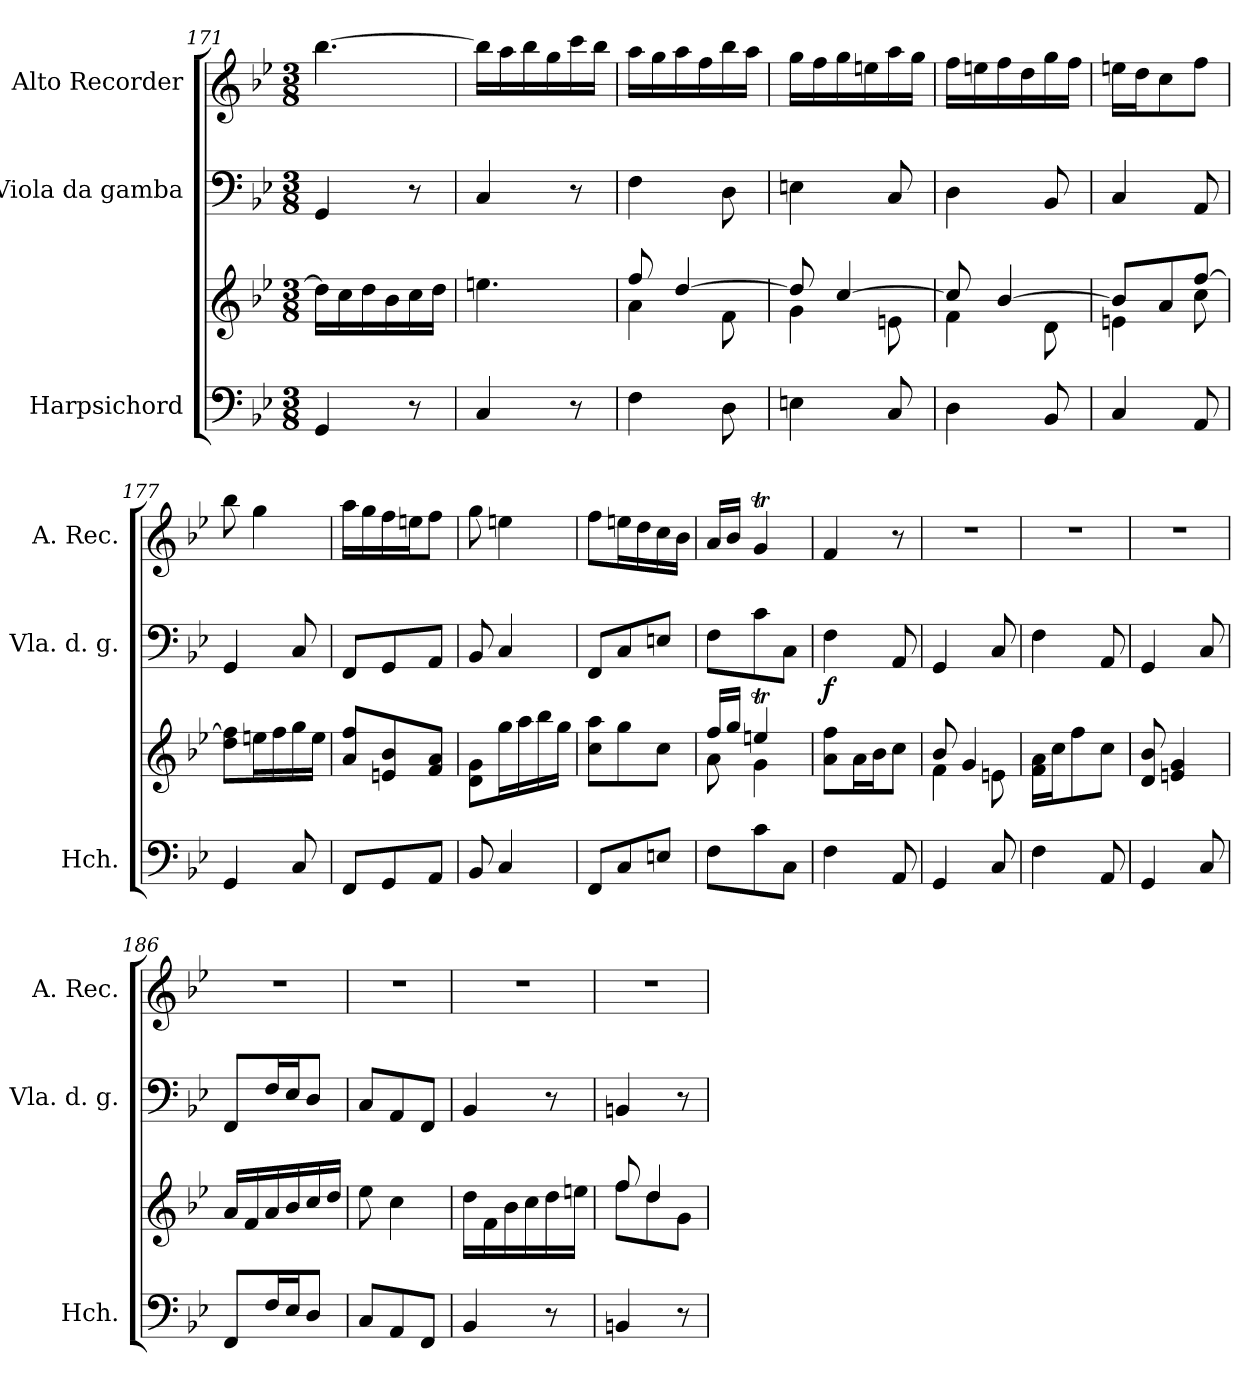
**kern	**kern	**kern	**dynam	**kern
*part3	*part3	*part2	*part2	*part1
*staff4	*staff3	*staff2	*staff2	*staff1
*I"Harpsichord	*	*I"Viola da gamba	*	*I"Alto Recorder
*I'Hch.	*	*I'Vla. d. g.	*	*I'A. Rec.
*clefF4	*clefG2	*clefF4	*	*clefG2
*k[b-e-]	*k[b-e-]	*k[b-e-]	*	*k[b-e-]
*B-:	*B-:	*B-:	*	*B-:
*M3/8	*M3/8	*M3/8	*	*M3/8
=171	=171	=171	=171	=171
4GG/	16dd\LL]	4GG/	.	[4.bb-\
.	16cc\	.	.	.
.	16dd\	.	.	.
.	16b-\	.	.	.
8r	16cc\	8r	.	.
.	16dd\JJ	.	.	.
=172	=172	=172	=172	=172
4C/	4.een\	4C/	.	16bb-\LL]
.	.	.	.	16aa\
.	.	.	.	16bb-\
.	.	.	.	16gg\
8r	.	8r	.	16ccc\
.	.	.	.	16bb-\JJ
=173	=173	=173	=173	=173
*	*^	*	*	*
4F\	8ff/	4a\	4F\	.	16aa\LL
.	.	.	.	.	16gg\
.	[4dd/	.	.	.	16aa\
.	.	.	.	.	16ff\
8D\	.	8f\	8D\	.	16bb-\
.	.	.	.	.	16aa\JJ
=174	=174	=174	=174	=174	=174
4En\	8dd/]	4g\	4En\	.	16gg\LL
.	.	.	.	.	16ff\
.	[4cc/	.	.	.	16gg\
.	.	.	.	.	16een\
8C/	.	8en\	8C/	.	16aa\
.	.	.	.	.	16gg\JJ
=175	=175	=175	=175	=175	=175
4D\	8cc/]	4f\	4D\	.	16ff\LL
.	.	.	.	.	16een\
.	[4b-/	.	.	.	16ff\
.	.	.	.	.	16dd\
8BB-/	.	8d\	8BB-/	.	16gg\
.	.	.	.	.	16ff\JJ
=176	=176	=176	=176	=176	=176
4C/	8b-/L]	4en\	4C/	.	16een\LL
.	.	.	.	.	16dd\J
.	8a/	.	.	.	8cc\
8AA/	[8ff/J	8cc\	8AA/	.	8ff\J
*	*v	*v	*	*	*
=177	=177	=177	=177	=177
4GG/	8dd\ 8ff\]L	4GG/	.	8bb-\
.	16een\L	.	.	4gg\
.	16ff\	.	.	.
8C/	16gg\	8C/	.	.
.	16ee\JJ	.	.	.
!!LO:LB:g=z
=178	=178	=178	=178	=178
8FF/L	8a/ 8ff/L	8FF/L	.	16aa\LL
.	.	.	.	16gg\
8GG/	8en/ 8b-/	8GG/	.	16ff\
.	.	.	.	16een\J
8AA/J	8f/ 8a/J	8AA/J	.	8ff\J
=179	=179	=179	=179	=179
8BB-/	8d\ 8g\L	8BB-/	.	8gg\
4C/	16gg\L	4C/	.	4een\
.	16aa\	.	.	.
.	16bb-\	.	.	.
.	16gg\JJ	.	.	.
=180	=180	=180	=180	=180
8FF/L	8cc\ 8aa\L	8FF/L	.	8ff\L
8C/	8gg\	8C/	.	16een\L
.	.	.	.	16dd\
8En/J	8cc\J	8En/J	.	16cc\
.	.	.	.	16b-\JJ
=181	=181	=181	=181	=181
*	*^	*	*	*
8F\L	16ff/LL	8a\	8F\L	.	16a/LL
.	16gg/JJ	.	.	.	16b-/JJ
8c\	4eent/	4g\	8c\	.	4gT/
8C\J	.	.	8C\J	.	.
*	*v	*v	*	*	*
=182	=182	=182	=182	=182
!	!	!	!LO:DY:b	!
4F\	8a\ 8ff\L	4F\	f	4f/
.	16a\L	.	.	.
.	16b-\J	.	.	.
8AA/	8cc\J	8AA/	.	8r
=183	=183	=183	=183	=183
*	*^	*	*	*
4GG/	8b-/	4f\	4GG/	.	4.r
.	4g/	.	.	.	.
8C/	.	8en\	8C/	.	.
*	*v	*v	*	*	*
=184	=184	=184	=184	=184
4F\	16f\ 16a\LL	4F\	.	4.r
.	16cc\J	.	.	.
.	8ff\	.	.	.
8AA/	8cc\J	8AA/	.	.
=185	=185	=185	=185	=185
4GG/	8d/ 8b-/	4GG/	.	4.r
.	4en/ 4g/	.	.	.
8C/	.	8C/	.	.
=186	=186	=186	=186	=186
8FF/L	16a/LL	8FF/L	.	4.r
.	16f/	.	.	.
16F/L	16a/	16F/L	.	.
16E-/J	16b-/	16E-/J	.	.
8D/J	16cc/	8D/J	.	.
.	16dd/JJ	.	.	.
=187	=187	=187	=187	=187
8C/L	8ee-\	8C/L	.	4.r
8AA/	4cc\	8AA/	.	.
8FF/J	.	8FF/J	.	.
=188	=188	=188	=188	=188
4BB-/	16dd\LL	4BB-/	.	4.r
.	16f\	.	.	.
.	16b-\	.	.	.
.	16cc\	.	.	.
8r	16dd\	8r	.	.
.	16een\JJ	.	.	.
=189	=189	=189	=189	=189
*	*^	*	*	*
4BBn/	8ff/	8ff\L	4BBn/	.	4.r
.	4dd/	8dd\	.	.	.
8r	.	8g\J	8r	.	.
*	*v	*v	*	*	*
=	=	=	=	=
*-	*-	*-	*-	*-
